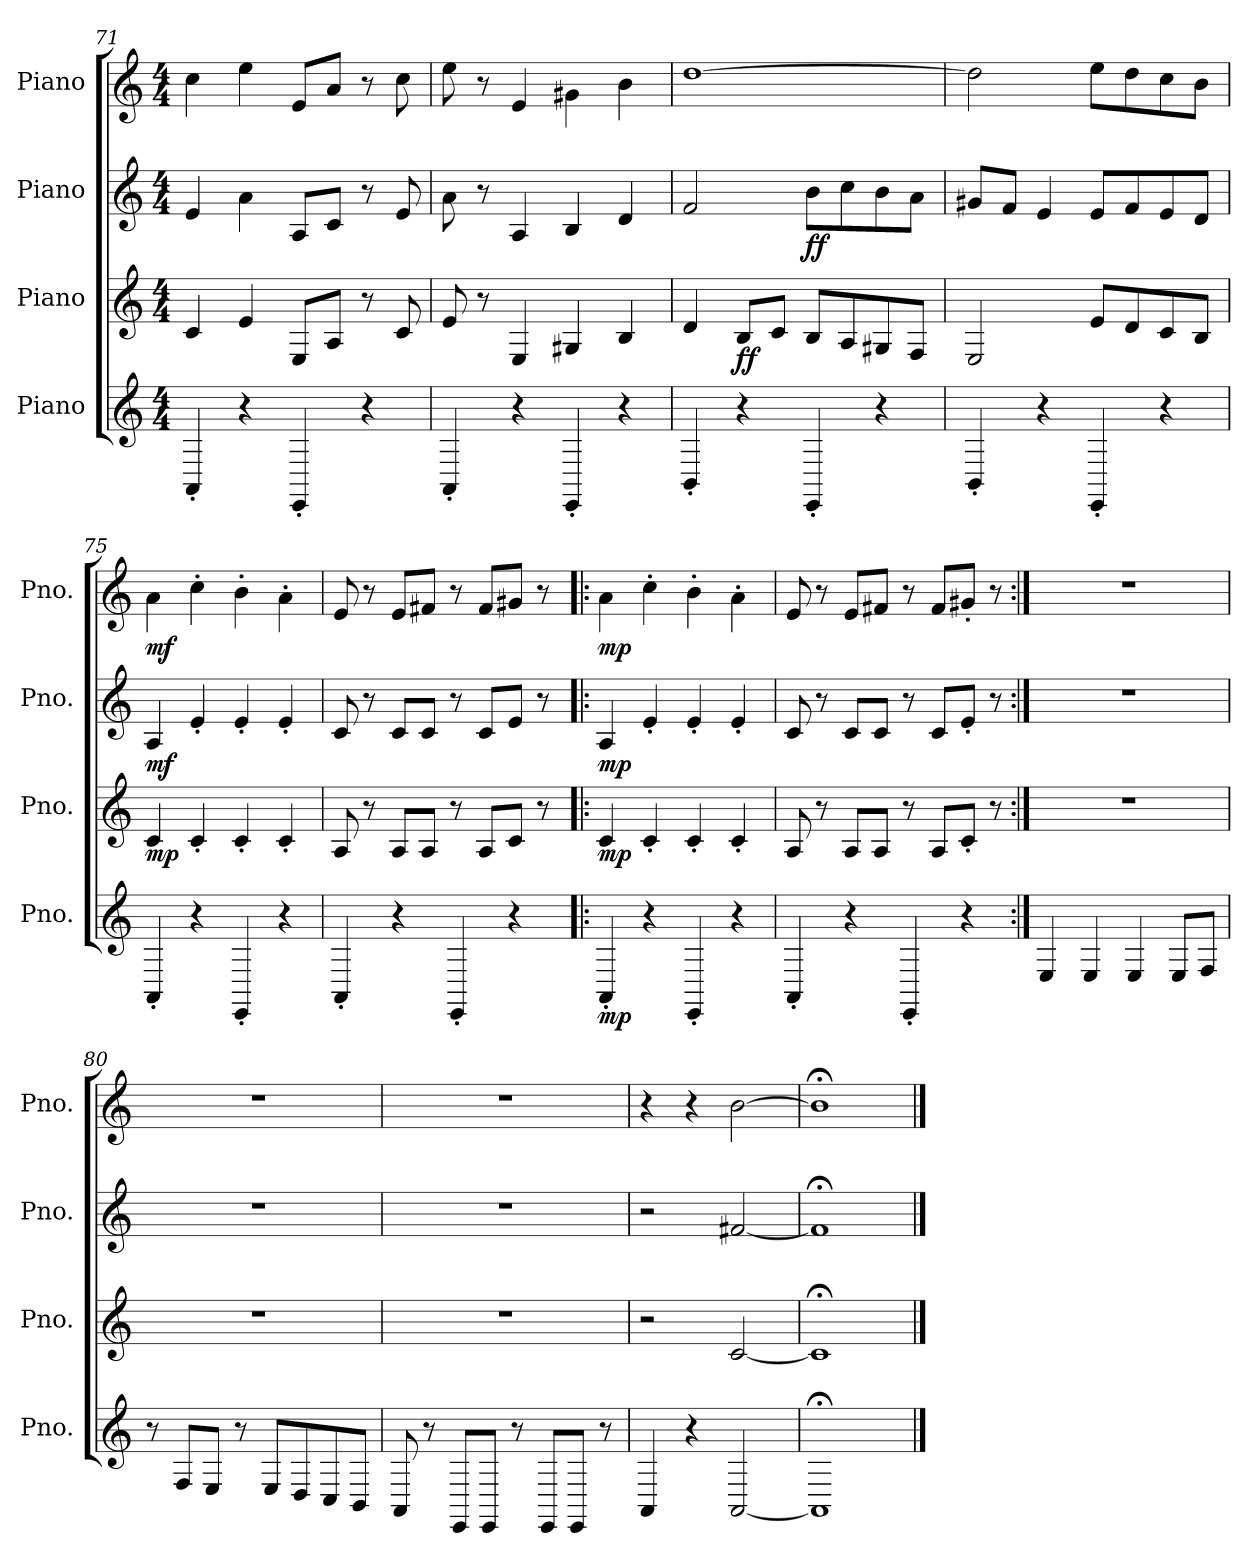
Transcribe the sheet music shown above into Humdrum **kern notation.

**kern	**dynam	**kern	**dynam	**kern	**dynam	**kern	**dynam
*part4	*part4	*part3	*part3	*part2	*part2	*part1	*part1
*staff4	*staff4	*staff3	*staff3	*staff2	*staff2	*staff1	*staff1
*I"Piano	*	*I"Piano	*	*I"Piano	*	*I"Piano	*
*I'Pno.	*	*I'Pno.	*	*I'Pno.	*	*I'Pno.	*
!!LO:LB:g=z
*clefG2	*	*clefG2	*	*clefG2	*	*clefG2	*
*k[]	*	*k[]	*	*k[]	*	*k[]	*
*M4/4	*	*M4/4	*	*M4/4	*	*M4/4	*
=71	=71	=71	=71	=71	=71	=71	=71
4AA'/	.	4c/	.	4e/	.	4cc\	.
4r	.	4e/	.	4a\	.	4ee\	.
4EE'/	.	8E/L	.	8A/L	.	8e/L	.
.	.	8A/J	.	8c/J	.	8a/J	.
4r	.	8r	.	8r	.	8r	.
.	.	8c/	.	8e/	.	8cc\	.
=72	=72	=72	=72	=72	=72	=72	=72
4AA'/	.	8e/	.	8a\	.	8ee\	.
.	.	8r	.	8r	.	8r	.
4r	.	4E/	.	4A/	.	4e/	.
4EE'/	.	4G#X/	.	4B/	.	4g#X\	.
4r	.	4B/	.	4d/	.	4b\	.
=73	=73	=73	=73	=73	=73	=73	=73
4BB'/	.	4d/	.	2f/	.	[1dd	.
!	!	!	!LO:DY:b	!	!	!	!
4r	.	8B/L	ff	.	.	.	.
.	.	8c/J	.	.	.	.	.
!	!	!	!	!	!LO:DY:b	!	!
4EE'/	.	8B/L	.	8b\L	ff	.	.
.	.	8A/	.	8cc\	.	.	.
4r	.	8G#X/	.	8b\	.	.	.
.	.	8F/J	.	8a\J	.	.	.
=74	=74	=74	=74	=74	=74	=74	=74
4BB'/	.	2E/	.	8g#X/L	.	2dd\]	.
.	.	.	.	8f/J	.	.	.
4r	.	.	.	4e/	.	.	.
4EE'/	.	8e/L	.	8e/L	.	8ee\L	.
.	.	8d/	.	8f/	.	8dd\	.
4r	.	8c/	.	8e/	.	8cc\	.
.	.	8B/J	.	8d/J	.	8b\J	.
=75	=75	=75	=75	=75	=75	=75	=75
!	!	!	!LO:DY:b	!	!LO:DY:b	!	!LO:DY:b
4AA'/	.	4c/	mp	4A/	mf	4a\	mf
4r	.	4c'/	.	4e'/	.	4cc'\	.
4EE'/	.	4c'/	.	4e'/	.	4b'\	.
4r	.	4c'/	.	4e'/	.	4a'\	.
!!LO:PB:g=z
=76	=76	=76	=76	=76	=76	=76	=76
4AA'/	.	8A/	.	8c/	.	8e/	.
.	.	8r	.	8r	.	8r	.
4r	.	8A/L	.	8c/L	.	8e/L	.
.	.	8A/J	.	8c/J	.	8f#X/J	.
4EE'/	.	8r	.	8r	.	8r	.
.	.	8A/L	.	8c/L	.	8f#/L	.
4r	.	8c/J	.	8e/J	.	8g#X/J	.
.	.	8r	.	8r	.	8r	.
=77!|:	=77!|:	=77!|:	=77!|:	=77!|:	=77!|:	=77!|:	=77!|:
!	!LO:DY:b	!	!LO:DY:b	!	!LO:DY:b	!	!LO:DY:b
4AA'/	mp	4c/	mp	4A/	mp	4a\	mp
4r	.	4c'/	.	4e'/	.	4cc'\	.
4EE'/	.	4c'/	.	4e'/	.	4b'\	.
4r	.	4c'/	.	4e'/	.	4a'\	.
=78	=78	=78	=78	=78	=78	=78	=78
4AA'/	.	8A/	.	8c/	.	8e/	.
.	.	8r	.	8r	.	8r	.
4r	.	8A/L	.	8c/L	.	8e/L	.
.	.	8A/J	.	8c/J	.	8f#X/J	.
4EE'/	.	8r	.	8r	.	8r	.
.	.	8A/L	.	8c/L	.	8f#/L	.
4r	.	8c'/J	.	8e'/J	.	8g#X'/J	.
.	.	8r	.	8r	.	8r	.
=79:|!	=79:|!	=79:|!	=79:|!	=79:|!	=79:|!	=79:|!	=79:|!
4E/	.	1r	.	1r	.	1r	.
4E/	.	.	.	.	.	.	.
4E/	.	.	.	.	.	.	.
8E/L	.	.	.	.	.	.	.
8F/J	.	.	.	.	.	.	.
!!LO:LB:g=z
=80	=80	=80	=80	=80	=80	=80	=80
8r	.	1r	.	1r	.	1r	.
8F/L	.	.	.	.	.	.	.
8E/J	.	.	.	.	.	.	.
8r	.	.	.	.	.	.	.
8E/L	.	.	.	.	.	.	.
8D/	.	.	.	.	.	.	.
8C/	.	.	.	.	.	.	.
8BB/J	.	.	.	.	.	.	.
=81	=81	=81	=81	=81	=81	=81	=81
8AA/	.	1r	.	1r	.	1r	.
8r	.	.	.	.	.	.	.
8EE/L	.	.	.	.	.	.	.
8EE/J	.	.	.	.	.	.	.
8r	.	.	.	.	.	.	.
8EE/L	.	.	.	.	.	.	.
8EE/J	.	.	.	.	.	.	.
8r	.	.	.	.	.	.	.
=82	=82	=82	=82	=82	=82	=82	=82
4AA/	.	2r	.	2r	.	4r	.
4r	.	.	.	.	.	4r	.
[2AA/	.	[2c/	.	[2f#X/	.	[2b\	.
=83	=83	=83	=83	=83	=83	=83	=83
1AA;<]	.	1c;<]	.	1f#;<]	.	1b;<]	.
==	==	==	==	==	==	==	==
*-	*-	*-	*-	*-	*-	*-	*-
